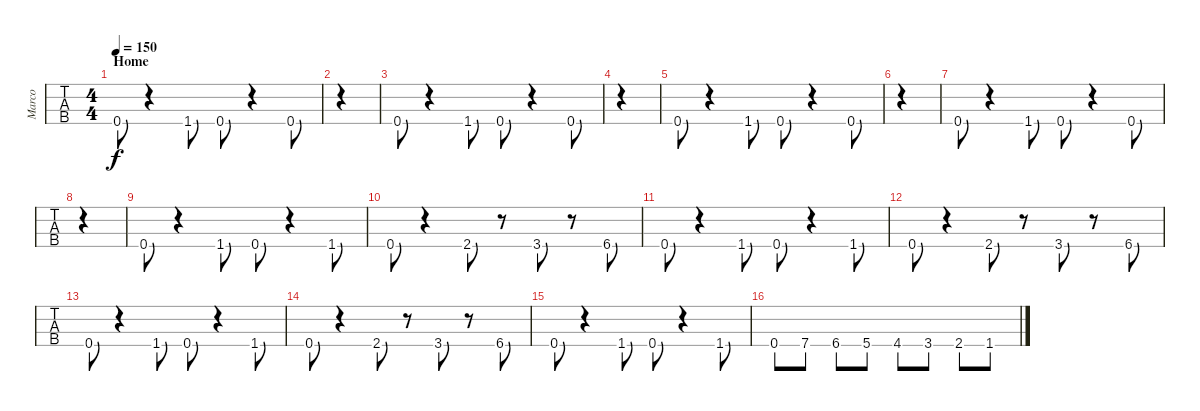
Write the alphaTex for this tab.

\track ("Marco" "Marco") {instrument electricbasspick}
\staff {tabs}
\tuning (F2 C2 G1 D1) {hide}
\ts (4 4)
\section ("" "Home")
\tempo 150
\clef f4
\ks c
0.4.8{dy f} r.4 1.4.8 0.4.8 r.4 0.4.8 |
|
0.4.8 r.4 1.4.8 0.4.8 r.4 0.4.8 |
|
0.4.8 r.4 1.4.8 0.4.8 r.4 0.4.8 |
|
0.4.8 r.4 1.4.8 0.4.8 r.4 0.4.8 |
|
0.4.8 r.4 1.4.8 0.4.8 r.4 1.4.8 |
0.4.8 r.4 2.4.8 r.8 3.4.8 r.8 6.4.8 |
0.4.8 r.4 1.4.8 0.4.8 r.4 1.4.8 |
0.4.8 r.4 2.4.8 r.8 3.4.8 r.8 6.4.8 |
0.4.8 r.4 1.4.8 0.4.8 r.4 1.4.8 |
0.4.8 r.4 2.4.8 r.8 3.4.8 r.8 6.4.8 |
0.4.8 r.4 1.4.8 0.4.8 r.4 1.4.8 |
0.4.8 7.4.8 6.4.8 5.4.8 4.4.8 3.4.8 2.4.8 1.4.8
